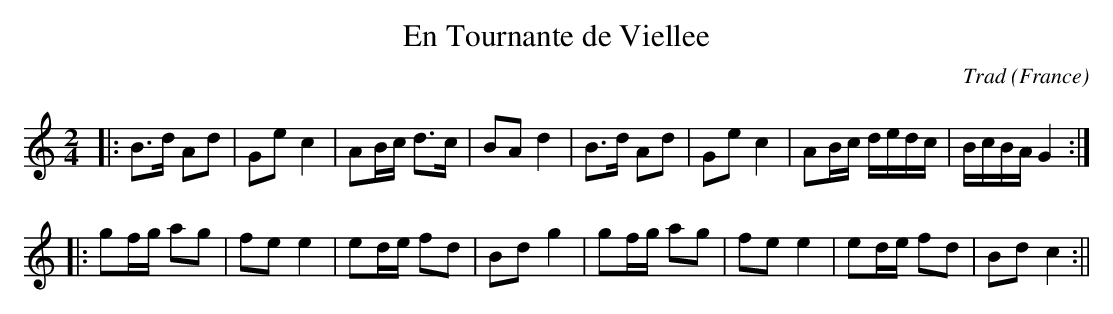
X:1
T:En Tournante de Viellee
C:Trad
L:1/8
M:2/4
O:France
K:C
|:B>d Ad|Gec2|AB/2c/2 d>c|BAd2|B>d Ad|Gec2|AB/2c/2 d/2e/2d/2c/2|B/2c/2B/2A/2  G2:|
|:gf/2g/2 ag|fee2|ed/2e/2 fd|Bdg2|gf/2g/2 ag|fee2|ed/2e/2 fd|Bd  c2:||
